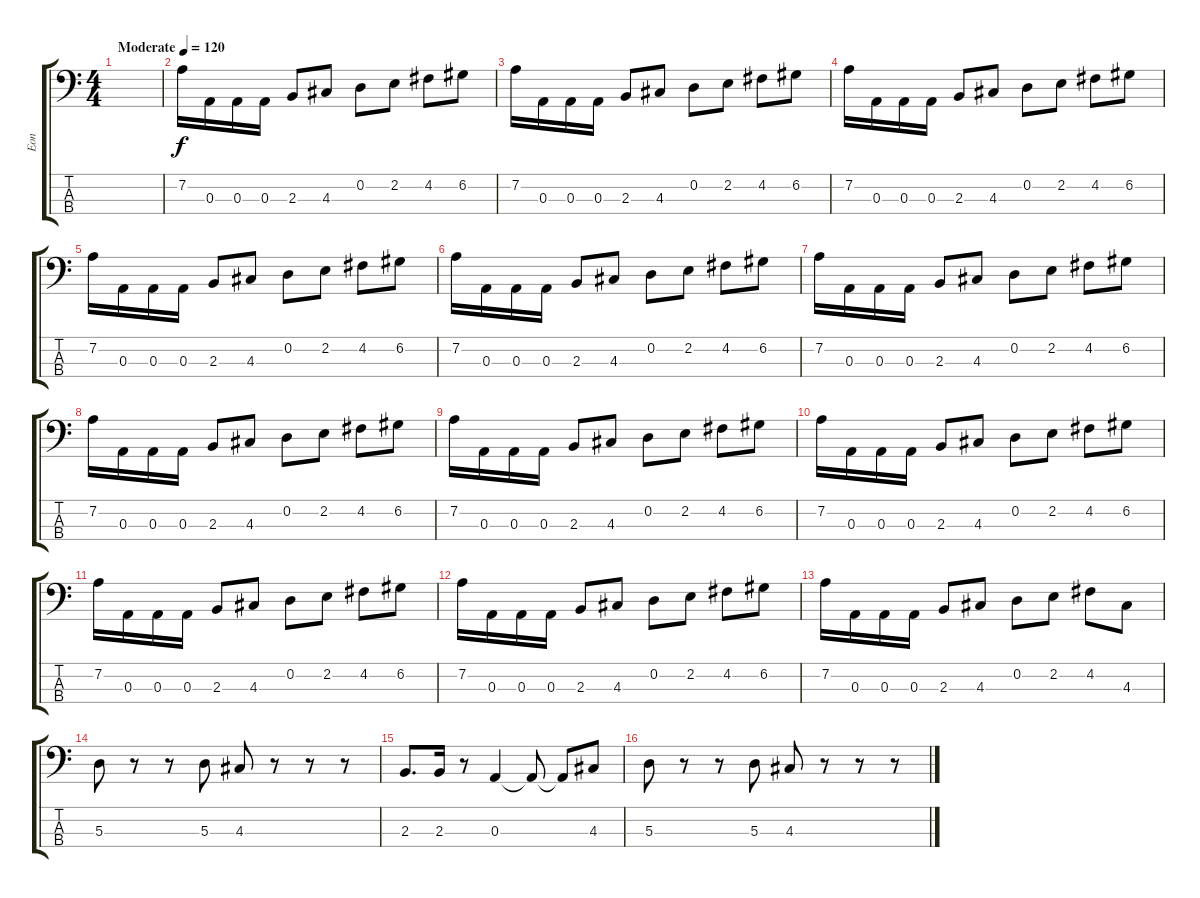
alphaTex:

\track ("Eon" "Eon") {instrument electricbassfinger}
\staff {score tabs}
\tuning (G2 D2 A1 E1) {hide}
\ts (4 4)
\tempo (120 "Moderate")
\clef f4
\ks c
|
7.2.16 0.3.16 0.3.16 0.3.16 2.3.8 4.3.8 0.2.8 2.2.8 4.2.8 6.2.8 |
7.2.16 0.3.16 0.3.16 0.3.16 2.3.8 4.3.8 0.2.8 2.2.8 4.2.8 6.2.8 |
7.2.16 0.3.16 0.3.16 0.3.16 2.3.8 4.3.8 0.2.8 2.2.8 4.2.8 6.2.8 |
7.2.16 0.3.16 0.3.16 0.3.16 2.3.8 4.3.8 0.2.8 2.2.8 4.2.8 6.2.8 |
7.2.16 0.3.16 0.3.16 0.3.16 2.3.8 4.3.8 0.2.8 2.2.8 4.2.8 6.2.8 |
7.2.16 0.3.16 0.3.16 0.3.16 2.3.8 4.3.8 0.2.8 2.2.8 4.2.8 6.2.8 |
7.2.16 0.3.16 0.3.16 0.3.16 2.3.8 4.3.8 0.2.8 2.2.8 4.2.8 6.2.8 |
7.2.16 0.3.16 0.3.16 0.3.16 2.3.8 4.3.8 0.2.8 2.2.8 4.2.8 6.2.8 |
7.2.16 0.3.16 0.3.16 0.3.16 2.3.8 4.3.8 0.2.8 2.2.8 4.2.8 6.2.8 |
7.2.16 0.3.16 0.3.16 0.3.16 2.3.8 4.3.8 0.2.8 2.2.8 4.2.8 6.2.8 |
7.2.16 0.3.16 0.3.16 0.3.16 2.3.8 4.3.8 0.2.8 2.2.8 4.2.8 6.2.8 |
7.2.16 0.3.16 0.3.16 0.3.16 2.3.8 4.3.8 0.2.8 2.2.8 4.2.8 4.3.8 |
5.3.8 r.8 r.8 5.3.8 4.3.8 r.8 r.8 r.8 |
2.3.8{d} 2.3.16 r.8 0.3.4 0.3{t}.8 0.3{t}.8 4.3.8 |
5.3.8 r.8 r.8 5.3.8 4.3.8 r.8 r.8 r.8
